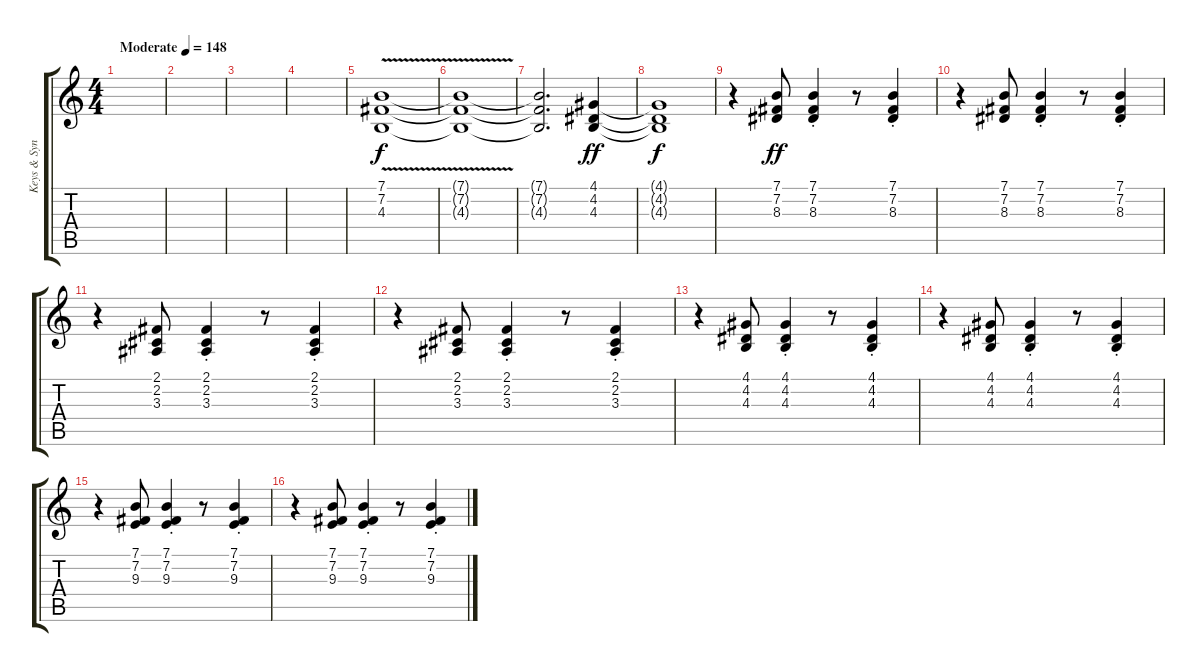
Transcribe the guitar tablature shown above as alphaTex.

\track ("Keys & Synth" "Keys & Syn") {instrument drawbarorgan}
\staff {score tabs}
\tuning (E4 B3 G3 D3 A2 E2) {hide}
\ts (4 4)
\tempo (148 "Moderate")
\clef g2
\ks c
|
|
|
|
(7.1{v} 7.2{v} 4.3{v}).1 |
(7.1{t} 7.2{t} 4.3{t}).1{dy f} |
(7.1{t} 7.2{t} 4.3{t}).2{d} (4.1 4.2 4.3).4{dy ff} |
(4.1{t} 4.2{t} 4.3{t}).1{dy f} |
r.4 (7.1 7.2 8.3).8{dy ff} (7.1{st} 7.2{st} 8.3{st}).4 r.8 (7.1{st} 7.2{st} 8.3{st}).4 |
r.4 (7.1 7.2 8.3).8 (7.1{st} 7.2{st} 8.3{st}).4 r.8 (7.1{st} 7.2{st} 8.3{st}).4 |
r.4 (2.1 2.2 3.3).8 (2.1{st} 2.2{st} 3.3{st}).4 r.8 (2.1{st} 2.2{st} 3.3{st}).4 |
r.4 (2.1 2.2 3.3).8 (2.1{st} 2.2{st} 3.3{st}).4 r.8 (2.1{st} 2.2{st} 3.3{st}).4 |
r.4 (4.1 4.2 4.3).8 (4.1{st} 4.2{st} 4.3{st}).4 r.8 (4.1{st} 4.2{st} 4.3{st}).4 |
r.4 (4.1 4.2 4.3).8 (4.1{st} 4.2{st} 4.3{st}).4 r.8 (4.1{st} 4.2{st} 4.3{st}).4 |
r.4 (7.1 7.2 9.3).8 (7.1{st} 7.2{st} 9.3{st}).4 r.8 (7.1{st} 7.2{st} 9.3{st}).4 |
r.4 (7.1 7.2 9.3).8 (7.1{st} 7.2{st} 9.3{st}).4 r.8 (7.1{st} 7.2{st} 9.3{st}).4
